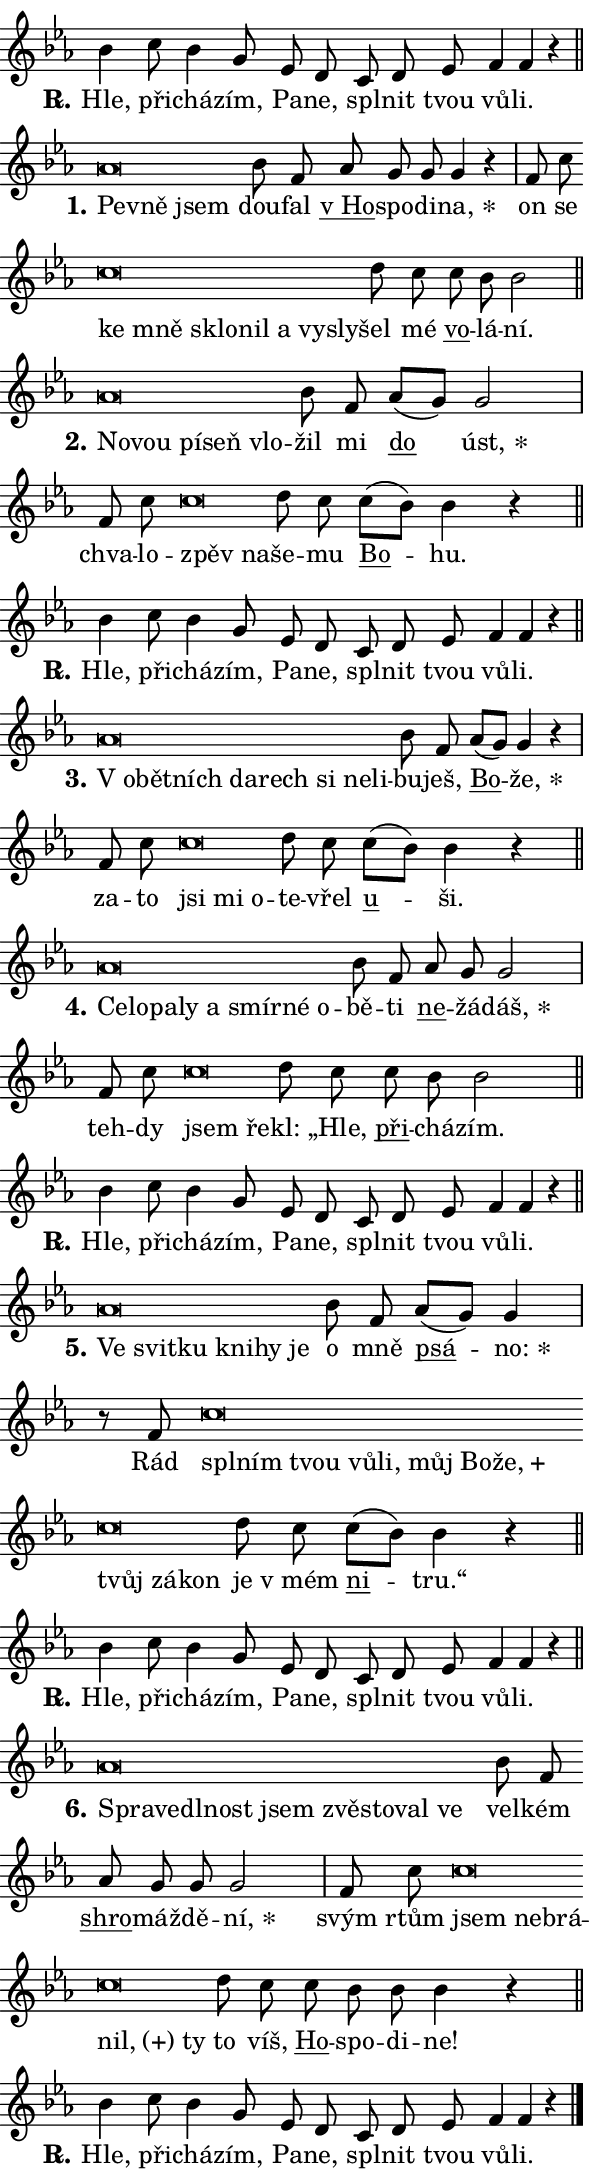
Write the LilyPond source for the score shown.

\version "2.24.0"
\header { tagline = "" }
\paper {
  indent = 0\cm
  top-margin = 0\cm
  right-margin = 0.13\cm % to fit lyric hyphens
  bottom-margin = 0\cm
  left-margin = 0\cm
  paper-width = 10\cm
  page-breaking = #ly:one-page-breaking
  system-system-spacing.basic-distance = #11
  score-system-spacing.basic-distance = #11
  ragged-last = ##f
}


%% Author: Thomas Morley
%% https://lists.gnu.org/archive/html/lilypond-user/2020-05/msg00002.html
#(define (line-position grob)
"Returns position of @var[grob} in current system:
   @code{'start}, if at first time-step
   @code{'end}, if at last time-step
   @code{'middle} otherwise
"
  (let* ((col (ly:item-get-column grob))
         (ln (ly:grob-object col 'left-neighbor))
         (rn (ly:grob-object col 'right-neighbor))
         (col-to-check-left (if (ly:grob? ln) ln col))
         (col-to-check-right (if (ly:grob? rn) rn col))
         (break-dir-left
           (and
             (ly:grob-property col-to-check-left 'non-musical #f)
             (ly:item-break-dir col-to-check-left)))
         (break-dir-right
           (and
             (ly:grob-property col-to-check-right 'non-musical #f)
             (ly:item-break-dir col-to-check-right))))
        (cond ((eqv? 1 break-dir-left) 'start)
              ((eqv? -1 break-dir-right) 'end)
              (else 'middle))))

#(define (tranparent-at-line-position vctor)
  (lambda (grob)
  "Relying on @code{line-position} select the relevant enry from @var{vctor}.
Used to determine transparency,"
    (case (line-position grob)
      ((end) (not (vector-ref vctor 0)))
      ((middle) (not (vector-ref vctor 1)))
      ((start) (not (vector-ref vctor 2))))))

noteHeadBreakVisibility =
#(define-music-function (break-visibility)(vector?)
"Makes @code{NoteHead}s transparent relying on @var{break-visibility}"
#{
  \override NoteHead.transparent =
    #(tranparent-at-line-position break-visibility)
#})

#(define delete-ledgers-for-transparent-note-heads
  (lambda (grob)
    "Reads whether a @code{NoteHead} is transparent.
If so this @code{NoteHead} is removed from @code{'note-heads} from
@var{grob}, which is supposed to be @code{LedgerLineSpanner}.
As a result ledgers are not printed for this @code{NoteHead}"
    (let* ((nhds-array (ly:grob-object grob 'note-heads))
           (nhds-list
             (if (ly:grob-array? nhds-array)
                 (ly:grob-array->list nhds-array)
                 '()))
           ;; Relies on the transparent-property being done before
           ;; Staff.LedgerLineSpanner.after-line-breaking is executed.
           ;; This is fragile ...
           (to-keep
             (remove
               (lambda (nhd)
                 (ly:grob-property nhd 'transparent #f))
               nhds-list)))
      ;; TODO find a better method to iterate over grob-arrays, similiar
      ;; to filter/remove etc for lists
      ;; For now rebuilt from scratch
      (set! (ly:grob-object grob 'note-heads)  '())
      (for-each
        (lambda (nhd)
          (ly:pointer-group-interface::add-grob grob 'note-heads nhd))
        to-keep))))

squashNotes = {
  \override NoteHead.X-extent = #'(-0.2 . 0.2)
  \override NoteHead.Y-extent = #'(-0.75 . 0)
  \override NoteHead.stencil =
    #(lambda (grob)
       (let ((pos (ly:grob-property grob 'staff-position)))
         (begin
           (if (< pos -7) (display "ERROR: Lower brevis then expected\n") (display ""))
           (if (<= pos -6) ly:text-interface::print ly:note-head::print))))
}
unSquashNotes = {
  \revert NoteHead.X-extent
  \revert NoteHead.Y-extent
  \revert NoteHead.stencil
}

hideNotes = \noteHeadBreakVisibility #begin-of-line-visible
unHideNotes = \noteHeadBreakVisibility #all-visible

% work-around for resetting accidentals
% https://lilypond.org/doc/v2.23/Documentation/notation/displaying-rhythms#unmetered-music
cadenzaMeasure = {
  \cadenzaOff
  \partial 1024 s1024
  \cadenzaOn
}

#(define-markup-command (accent layout props text) (markup?)
  "Underline accented syllable"
  (interpret-markup layout props
    #{\markup \override #'(offset . 4.3) \underline { #text }#}))

responsum = \markup \concat {
  "R" \hspace #-1.05 \path #0.1 #'((moveto 0 0.07) (lineto 0.9 0.8)) \hspace #0.05 "."
}

spaceSize = #0.6828661417322834 % exact space size for TeX Gyre Schola

\layout {
  \context {
    \Staff
    \remove "Time_signature_engraver"
    \override LedgerLineSpanner.after-line-breaking = #delete-ledgers-for-transparent-note-heads
  }
  \context {
    \Lyrics {
      \override LyricSpace.minimum-distance = \spaceSize
      \override LyricText.font-name = #"TeX Gyre Schola"
      \override LyricText.font-size = 1
      \override StanzaNumber.font-name = #"TeX Gyre Schola Bold"
      \override StanzaNumber.font-size = 1
    }
  }
  \context {
    \Score 
    \override NoteHead.text =
      #(lambda (grob) 
        (let ((pos (ly:grob-property grob 'staff-position)))
          #{\markup {
            \combine
              \halign #-0.55 \raise #(if (= pos -6) 0 0.5) \override #'(thickness . 2) \draw-line #'(3.2 . 0)
              \musicglyph "noteheads.sM1"
          }#}))
  }
}

% magnetic-lyrics.ily
%
%   written by
%     Jean Abou Samra <jean@abou-samra.fr>
%     Werner Lemberg <wl@gnu.org>
%
%   adapted by
%     Jiri Hon <jiri.hon@gmail.com>
%
% Version 2022-Apr-15

% https://www.mail-archive.com/lilypond-user@gnu.org/msg149350.html

#(define (Left_hyphen_pointer_engraver context)
   "Collect syllable-hyphen-syllable occurrences in lyrics and store
them in properties.  This engraver only looks to the left.  For
example, if the lyrics input is @code{foo -- bar}, it does the
following.

@itemize @bullet
@item
Set the @code{text} property of the @code{LyricHyphen} grob between
@q{foo} and @q{bar} to @code{foo}.

@item
Set the @code{left-hyphen} property of the @code{LyricText} grob with
text @q{foo} to the @code{LyricHyphen} grob between @q{foo} and
@q{bar}.
@end itemize

Use this auxiliary engraver in combination with the
@code{lyric-@/text::@/apply-@/magnetic-@/offset!} hook."
   (let ((hyphen #f)
         (text #f))
     (make-engraver
      (acknowledgers
       ((lyric-syllable-interface engraver grob source-engraver)
        (set! text grob)))
      (end-acknowledgers
       ((lyric-hyphen-interface engraver grob source-engraver)
        ;(when (not (grob::has-interface grob 'lyric-space-interface))
          (set! hyphen grob)));)
      ((stop-translation-timestep engraver)
       (when (and text hyphen)
         (ly:grob-set-object! text 'left-hyphen hyphen))
       (set! text #f)
       (set! hyphen #f)))))

#(define (lyric-text::apply-magnetic-offset! grob)
   "If the space between two syllables is less than the value in
property @code{LyricText@/.details@/.squash-threshold}, move the right
syllable to the left so that it gets concatenated with the left
syllable.

Use this function as a hook for
@code{LyricText@/.after-@/line-@/breaking} if the
@code{Left_@/hyphen_@/pointer_@/engraver} is active."
   (let ((hyphen (ly:grob-object grob 'left-hyphen #f)))
     (when hyphen
       (let ((left-text (ly:spanner-bound hyphen LEFT)))
         (when (grob::has-interface left-text 'lyric-syllable-interface)
           (let* ((common (ly:grob-common-refpoint grob left-text X))
                  (this-x-ext (ly:grob-extent grob common X))
                  (left-x-ext
                   (begin
                     ;; Trigger magnetism for left-text.
                     (ly:grob-property left-text 'after-line-breaking)
                     (ly:grob-extent left-text common X)))
                  ;; `delta` is the gap width between two syllables.
                  (delta (- (interval-start this-x-ext)
                            (interval-end left-x-ext)))
                  (details (ly:grob-property grob 'details))
                  (threshold (assoc-get 'squash-threshold details 0.2)))
             (when (< delta threshold)
               (let* (;; We have to manipulate the input text so that
                      ;; ligatures crossing syllable boundaries are not
                      ;; disabled.  For languages based on the Latin
                      ;; script this is essentially a beautification.
                      ;; However, for non-Western scripts it can be a
                      ;; necessity.
                      (lt (ly:grob-property left-text 'text))
                      (rt (ly:grob-property grob 'text))
                      (is-space (grob::has-interface hyphen 'lyric-space-interface))
                      (space (if is-space " " ""))
                      (extra-delta (if is-space spaceSize 0))
                      ;; Append new syllable.
                      (ltrt-space (if (and (string? lt) (string? rt))
                                (string-append lt space rt)
                                (make-concat-markup (list lt space rt))))
                      ;; Right-align `ltrt` to the right side.
                      (ltrt-space-markup (grob-interpret-markup
                               grob
                               (make-translate-markup
                                (cons (interval-length this-x-ext) 0)
                                (make-right-align-markup ltrt-space)))))
                 (begin
                   ;; Don't print `left-text`.
                   (ly:grob-set-property! left-text 'stencil #f)
                   ;; Set text and stencil (which holds all collected
                   ;; syllables so far) and shift it to the left.
                   (ly:grob-set-property! grob 'text ltrt-space)
                   (ly:grob-set-property! grob 'stencil ltrt-space-markup)
                   (ly:grob-translate-axis! grob (- (- delta extra-delta)) X))))))))))


#(define (lyric-hyphen::displace-bounds-first grob)
   ;; Make very sure this callback isn't triggered too early.
   (let ((left (ly:spanner-bound grob LEFT))
         (right (ly:spanner-bound grob RIGHT)))
     (ly:grob-property left 'after-line-breaking)
     (ly:grob-property right 'after-line-breaking)
     (ly:lyric-hyphen::print grob)))

squashThreshold = #0.4

\layout {
  \context {
    \Lyrics
    \consists #Left_hyphen_pointer_engraver
    \override LyricText.after-line-breaking =
      #lyric-text::apply-magnetic-offset!
    \override LyricHyphen.stencil = #lyric-hyphen::displace-bounds-first
    \override LyricText.details.squash-threshold = \squashThreshold
    \override LyricHyphen.minimum-distance = 0
    \override LyricHyphen.minimum-length = \squashThreshold
  }
}

squashText = \override LyricText.details.squash-threshold = 9999
unSquashText = \override LyricText.details.squash-threshold = \squashThreshold

leftText = \override LyricText.self-alignment-X = #LEFT
unLeftText = \revert LyricText.self-alignment-X

starOffset = #(lambda (grob) 
                (let ((x_offset (ly:self-alignment-interface::aligned-on-x-parent grob)))
                  (if (= x_offset 0) 0 (+ x_offset 1.2))))

star = #(define-music-function (syllable)(string?)
"Append star separator at the end of a syllable"
#{
  \once \override LyricText.X-offset = #starOffset
  \lyricmode { \markup {
    #syllable
    \override #'((font-name . "TeX Gyre Schola Bold")) \hspace #0.2 \lower #0.65 \larger "*"
  } }
#})

starAccent = #(define-music-function (syllable)(string?)
"Append star separator at the end of a syllable and make accent"
#{
  \once \override LyricText.X-offset = #starOffset
  \lyricmode { \markup {
    \accent #syllable
    \override #'((font-name . "TeX Gyre Schola Bold")) \hspace #0.2 \lower #0.65 \larger "*"
  } }
#})

breath = #(define-music-function (syllable)(string?)
"Append breathing indicator at the end of a syllable"
#{
  \lyricmode { \markup { #syllable "+" } }
#})

optionalBreath = #(define-music-function (syllable)(string?)
"Append optional breathing indicator at the end of a syllable"
#{
  \lyricmode { \markup { #syllable "(+)" } }
#})


\score {
    <<
        \new Voice = "melody" { \cadenzaOn \key es \major \relative { bes'4 c8 bes4 g8 \bar "" es d \bar "" c d es \bar "" f4 f r \cadenzaMeasure \bar "||" \break } }
        \new Lyrics \lyricsto "melody" { \lyricmode { \set stanza = \responsum
Hle, při -- chá -- zím, Pa -- ne, spl -- nit tvou vů -- li. } }
    >>
    \layout {}
}

\score {
    <<
        \new Voice = "melody" { \cadenzaOn \key es \major \relative { \squashNotes as'\breve*1/16 \hideNotes \breve*1/16 \breve*1/16 \bar "" \unHideNotes \unSquashNotes bes8 f \bar "" as g g g4 r \cadenzaMeasure \bar "|" f8 c' \bar "" \squashNotes c\breve*1/16 \hideNotes \breve*1/16 \bar "" \breve*1/16 \bar "" \breve*1/16 \bar "" \breve*1/16 \bar "" \breve*1/16 \breve*1/16 \bar "" \unHideNotes \unSquashNotes d8 c \bar "" c bes bes2 \cadenzaMeasure \bar "||" \break } }
        \new Lyrics \lyricsto "melody" { \lyricmode { \set stanza = "1."
\leftText Pev -- \squashText ně jsem \unLeftText \unSquashText dou -- fal \markup \accent "v Ho" -- spo -- di -- \star na, on se \leftText ke \squashText mně sklo -- nil a vy -- sly -- \unLeftText \unSquashText šel mé \markup \accent vo -- lá -- ní. } }
    >>
    \layout {}
}

\score {
    <<
        \new Voice = "melody" { \cadenzaOn \key es \major \relative { \squashNotes as'\breve*1/16 \hideNotes \breve*1/16 \bar "" \breve*1/16 \bar "" \breve*1/16 \breve*1/16 \bar "" \unHideNotes \unSquashNotes bes8 f \bar "" as[( g)] g2 \cadenzaMeasure \bar "|" f8 c' \bar "" \squashNotes c\breve*1/16 \hideNotes \breve*1/16 \bar "" \unHideNotes \unSquashNotes d8 c \bar "" c[( bes)] bes4 r \cadenzaMeasure \bar "||" \break } }
        \new Lyrics \lyricsto "melody" { \lyricmode { \set stanza = "2."
\leftText No -- \squashText vou pí -- seň vlo -- \unLeftText \unSquashText žil mi \markup \accent do \star úst, chva -- lo -- \leftText zpěv \squashText na -- \unLeftText \unSquashText še -- mu \markup \accent Bo -- hu. } }
    >>
    \layout {}
}

\score {
    <<
        \new Voice = "melody" { \cadenzaOn \key es \major \relative { bes'4 c8 bes4 g8 \bar "" es d \bar "" c d es \bar "" f4 f r \cadenzaMeasure \bar "||" \break } }
        \new Lyrics \lyricsto "melody" { \lyricmode { \set stanza = \responsum
Hle, při -- chá -- zím, Pa -- ne, spl -- nit tvou vů -- li. } }
    >>
    \layout {}
}

\score {
    <<
        \new Voice = "melody" { \cadenzaOn \key es \major \relative { \squashNotes as'\breve*1/16 \hideNotes \breve*1/16 \bar "" \breve*1/16 \bar "" \breve*1/16 \bar "" \breve*1/16 \bar "" \breve*1/16 \bar "" \breve*1/16 \breve*1/16 \bar "" \unHideNotes \unSquashNotes bes8 f \bar "" as[( g)] g4 r \cadenzaMeasure \bar "|" f8 c' \bar "" \squashNotes c\breve*1/16 \hideNotes \breve*1/16 \breve*1/16 \bar "" \unHideNotes \unSquashNotes d8 c \bar "" c[( bes)] bes4 r \cadenzaMeasure \bar "||" \break } }
        \new Lyrics \lyricsto "melody" { \lyricmode { \set stanza = "3."
\leftText "V o" -- \squashText bět -- ních da -- rech si ne -- li -- \unLeftText \unSquashText bu -- ješ, \markup \accent Bo -- \star že, za -- to \leftText jsi \squashText mi o -- \unLeftText \unSquashText te -- vřel \markup \accent u -- ši. } }
    >>
    \layout {}
}

\score {
    <<
        \new Voice = "melody" { \cadenzaOn \key es \major \relative { \squashNotes as'\breve*1/16 \hideNotes \breve*1/16 \bar "" \breve*1/16 \bar "" \breve*1/16 \bar "" \breve*1/16 \bar "" \breve*1/16 \bar "" \breve*1/16 \breve*1/16 \bar "" \unHideNotes \unSquashNotes bes8 f \bar "" as g g2 \cadenzaMeasure \bar "|" f8 c' \bar "" \squashNotes c\breve*1/16 \hideNotes \breve*1/16 \bar "" \unHideNotes \unSquashNotes d8 c \bar "" c bes bes2 \cadenzaMeasure \bar "||" \break } }
        \new Lyrics \lyricsto "melody" { \lyricmode { \set stanza = "4."
\leftText Ce -- \squashText lo -- pa -- ly a smír -- né o -- \unLeftText \unSquashText bě -- ti \markup \accent ne -- žá -- \star dáš, teh -- dy \leftText jsem \squashText ře -- \unLeftText \unSquashText kl: „Hle, \markup \accent při -- chá -- zím. } }
    >>
    \layout {}
}

\score {
    <<
        \new Voice = "melody" { \cadenzaOn \key es \major \relative { bes'4 c8 bes4 g8 \bar "" es d \bar "" c d es \bar "" f4 f r \cadenzaMeasure \bar "||" \break } }
        \new Lyrics \lyricsto "melody" { \lyricmode { \set stanza = \responsum
Hle, při -- chá -- zím, Pa -- ne, spl -- nit tvou vů -- li. } }
    >>
    \layout {}
}

\score {
    <<
        \new Voice = "melody" { \cadenzaOn \key es \major \relative { \squashNotes as'\breve*1/16 \hideNotes \breve*1/16 \bar "" \breve*1/16 \bar "" \breve*1/16 \bar "" \breve*1/16 \breve*1/16 \bar "" \unHideNotes \unSquashNotes bes8 f \bar "" as[( g)] g4 \cadenzaMeasure \bar "|" r8 f8 \squashNotes c'\breve*1/16 \hideNotes \breve*1/16 \bar "" \breve*1/16 \bar "" \breve*1/16 \bar "" \breve*1/16 \bar "" \breve*1/16 \bar "" \breve*1/16 \bar "" \breve*1/16 \bar "" \breve*1/16 \bar "" \breve*1/16 \breve*1/16 \bar "" \unHideNotes \unSquashNotes d8 c \bar "" c[( bes)] bes4 r \cadenzaMeasure \bar "||" \break } }
        \new Lyrics \lyricsto "melody" { \lyricmode { \set stanza = "5."
\leftText Ve \squashText svit -- ku kni -- hy je \unLeftText \unSquashText o mně \markup \accent psá -- \star no: Rád \leftText spl -- \squashText ním tvou vů -- li, můj Bo -- \breath "že," tvůj zá -- kon \unLeftText \unSquashText je "v mém" \markup \accent ni -- tru.“ } }
    >>
    \layout {}
}

\score {
    <<
        \new Voice = "melody" { \cadenzaOn \key es \major \relative { bes'4 c8 bes4 g8 \bar "" es d \bar "" c d es \bar "" f4 f r \cadenzaMeasure \bar "||" \break } }
        \new Lyrics \lyricsto "melody" { \lyricmode { \set stanza = \responsum
Hle, při -- chá -- zím, Pa -- ne, spl -- nit tvou vů -- li. } }
    >>
    \layout {}
}

\score {
    <<
        \new Voice = "melody" { \cadenzaOn \key es \major \relative { \squashNotes as'\breve*1/16 \hideNotes \breve*1/16 \bar "" \breve*1/16 \bar "" \breve*1/16 \bar "" \breve*1/16 \bar "" \breve*1/16 \bar "" \breve*1/16 \bar "" \breve*1/16 \breve*1/16 \bar "" \unHideNotes \unSquashNotes bes8 f \bar "" as g g g2 \cadenzaMeasure \bar "|" f8 c' \bar "" \squashNotes c\breve*1/16 \hideNotes \breve*1/16 \bar "" \breve*1/16 \bar "" \breve*1/16 \breve*1/16 \bar "" \unHideNotes \unSquashNotes d8 c \bar "" c bes bes bes4 r \cadenzaMeasure \bar "||" \break } }
        \new Lyrics \lyricsto "melody" { \lyricmode { \set stanza = "6."
\leftText Spra -- \squashText ve -- dl -- nost jsem zvě -- sto -- val ve \unLeftText \unSquashText vel -- kém \markup \accent shro -- máž -- dě -- \star ní, svým rtům \leftText jsem \squashText ne -- brá -- \optionalBreath nil, ty \unLeftText \unSquashText to víš, \markup \accent Ho -- spo -- di -- ne! } }
    >>
    \layout {}
}

\score {
    <<
        \new Voice = "melody" { \cadenzaOn \key es \major \relative { bes'4 c8 bes4 g8 \bar "" es d \bar "" c d es \bar "" f4 f r \cadenzaMeasure \bar "||" \break } \bar "|." }
        \new Lyrics \lyricsto "melody" { \lyricmode { \set stanza = \responsum
Hle, při -- chá -- zím, Pa -- ne, spl -- nit tvou vů -- li. } }
    >>
    \layout {}
}
